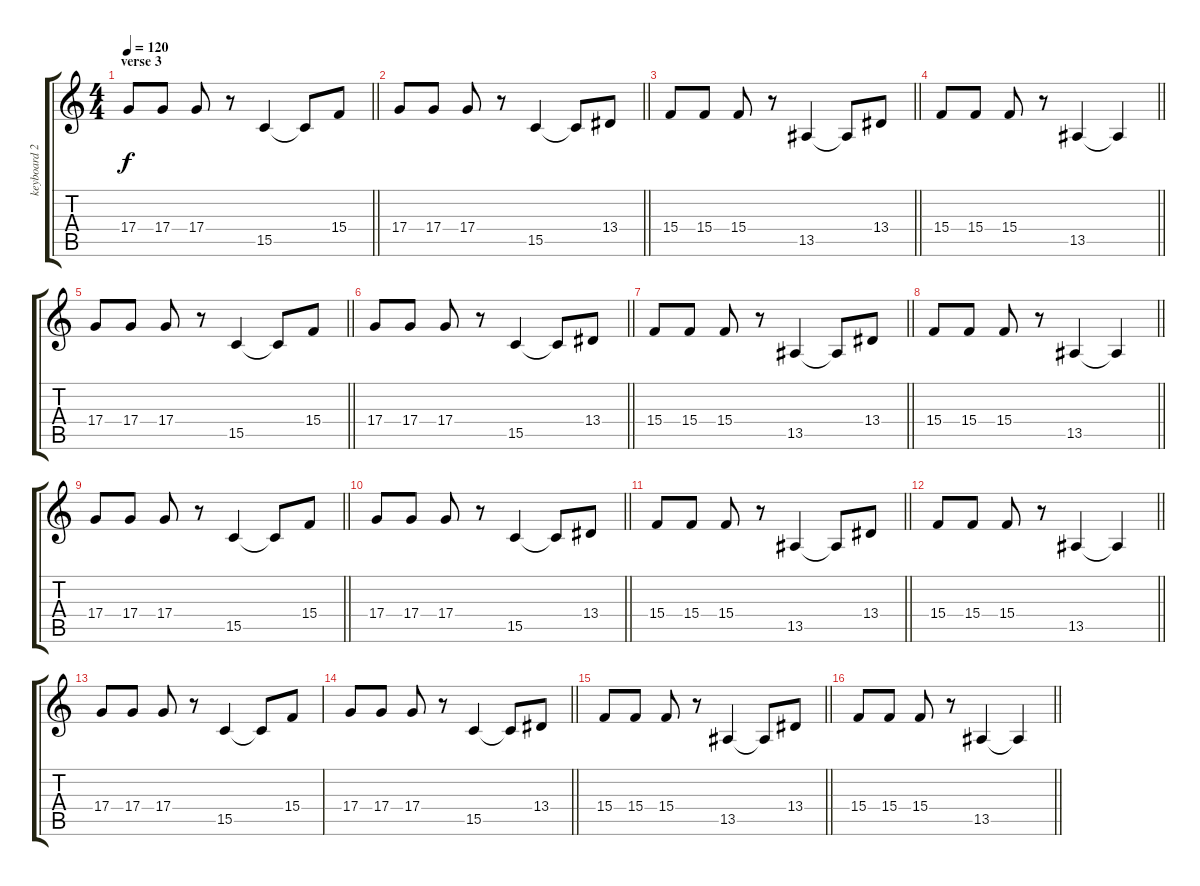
\track ("keyboard 2" "keyboard 2") {instrument pad2warm}
\staff {score tabs}
\tuning (E4 B3 G3 D3 A2 E2) {hide}
\ts (4 4)
\section ("" "verse 3")
\tempo 120
\clef g2
\barLineRight lightlight
\ks c
17.4.8{dy f} 17.4.8 17.4.8 r.8 15.5.4 15.5{t}.8 15.4.8 |
\barLineRight lightlight
17.4.8 17.4.8 17.4.8 r.8 15.5.4 15.5{t}.8 13.4.8 |
\barLineRight lightlight
15.4.8 15.4.8 15.4.8 r.8 13.5.4 13.5{t}.8 13.4.8 |
\barLineRight lightlight
15.4.8 15.4.8 15.4.8 r.8 13.5.4 13.5{t}.4 |
\barLineRight lightlight
17.4.8 17.4.8 17.4.8 r.8 15.5.4 15.5{t}.8 15.4.8 |
\barLineRight lightlight
17.4.8 17.4.8 17.4.8 r.8 15.5.4 15.5{t}.8 13.4.8 |
\barLineRight lightlight
15.4.8 15.4.8 15.4.8 r.8 13.5.4 13.5{t}.8 13.4.8 |
\barLineRight lightlight
15.4.8 15.4.8 15.4.8 r.8 13.5.4 13.5{t}.4 |
\barLineRight lightlight
17.4.8 17.4.8 17.4.8 r.8 15.5.4 15.5{t}.8 15.4.8 |
\barLineRight lightlight
17.4.8 17.4.8 17.4.8 r.8 15.5.4 15.5{t}.8 13.4.8 |
\barLineRight lightlight
15.4.8 15.4.8 15.4.8 r.8 13.5.4 13.5{t}.8 13.4.8 |
\barLineRight lightlight
15.4.8 15.4.8 15.4.8 r.8 13.5.4 13.5{t}.4 |
17.4.8 17.4.8 17.4.8 r.8 15.5.4 15.5{t}.8 15.4.8 |
\barLineRight lightlight
17.4.8 17.4.8 17.4.8 r.8 15.5.4 15.5{t}.8 13.4.8 |
\barLineRight lightlight
15.4.8 15.4.8 15.4.8 r.8 13.5.4 13.5{t}.8 13.4.8 |
\barLineRight lightlight
15.4.8 15.4.8 15.4.8 r.8 13.5.4 13.5{t}.4
